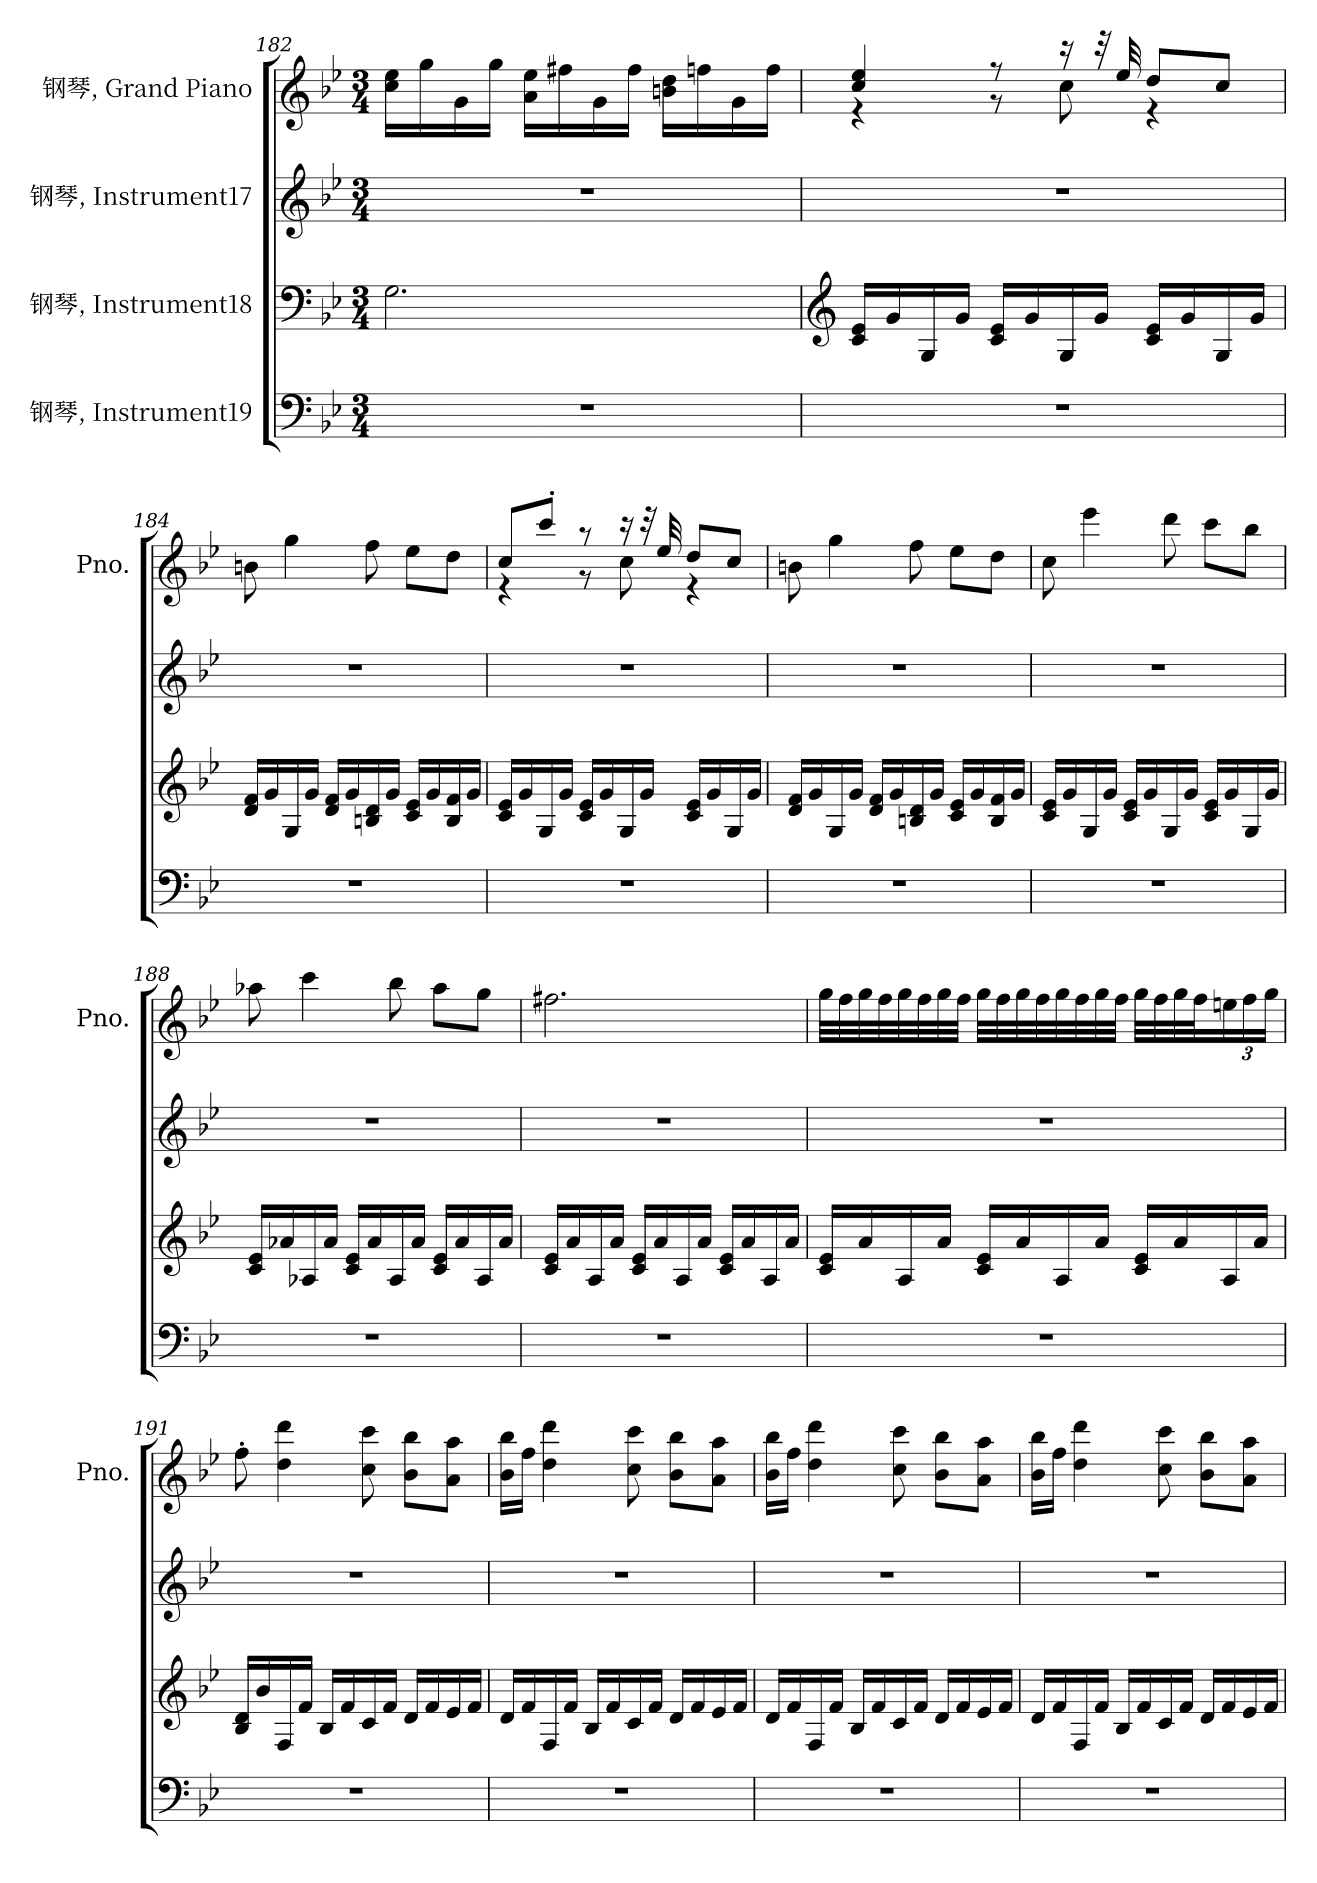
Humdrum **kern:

**kern	**kern	**kern	**kern
*part4	*part3	*part2	*part1
*staff4	*staff3	*staff2	*staff1
*I"钢琴, Instrument19	*I"钢琴, Instrument18	*I"钢琴, Instrument17	*I"钢琴, Grand Piano
*	*	*	*I'Pno.
*clefF4	*clefF4	*clefG2	*clefG2
*k[b-e-]	*k[b-e-]	*k[b-e-]	*k[b-e-]
*M3/4	*M3/4	*M3/4	*M3/4
=182	=182	=182	=182
2.r	2.G\	2.r	16cc\ 16ee-\LL
.	.	.	16gg\
.	.	.	16g\
.	.	.	16gg\JJ
.	.	.	16a\ 16ee-\LL
.	.	.	16ff#X\
.	.	.	16g\
.	.	.	16ff#\JJ
.	.	.	16bn\ 16dd\LL
.	.	.	16ffn\
.	.	.	16g\
.	.	.	16ff\JJ
!!LO:PB:g=z
=183	=183	=183	=183
*	*clefG2	*	*
*	*	*	*^
2.r	16c/ 16e-/LL	2.r	4cc/ 4ee-/	4r
.	16g/	.	.	.
.	16G/	.	.	.
.	16g/JJ	.	.	.
.	16c/ 16e-/LL	.	8r	8r
.	16g/	.	.	.
.	16G/	.	16r	8cc\
.	16g/JJ	.	32r	.
.	.	.	32ee-/	.
.	16c/ 16e-/LL	.	8dd/L	4r
.	16g/	.	.	.
.	16G/	.	8cc/J	.
.	16g/JJ	.	.	.
*	*	*	*v	*v
=184	=184	=184	=184
2.r	16d/ 16f/LL	2.r	8bn\
.	16g/	.	.
.	16G/	.	4gg\
.	16g/JJ	.	.
.	16d/ 16f/LL	.	.
.	16g/	.	.
.	16Bn/ 16d/	.	8ff\
.	16g/JJ	.	.
.	16c/ 16e-/LL	.	8ee-\L
.	16g/	.	.
.	16B/ 16f/	.	8dd\J
.	16g/JJ	.	.
=185	=185	=185	=185
*	*	*	*^
2.r	16c/ 16e-/LL	2.r	8cc/L	4r
.	16g/	.	.	.
.	16G/	.	8ccc'/J	.
.	16g/JJ	.	.	.
.	16c/ 16e-/LL	.	8r	8r
.	16g/	.	.	.
.	16G/	.	16r	8cc\
.	16g/JJ	.	32r	.
.	.	.	32ee-/	.
.	16c/ 16e-/LL	.	8dd/L	4r
.	16g/	.	.	.
.	16G/	.	8cc/J	.
.	16g/JJ	.	.	.
*	*	*	*v	*v
!!LO:LB:g=z
=186	=186	=186	=186
2.r	16d/ 16f/LL	2.r	8bn\
.	16g/	.	.
.	16G/	.	4gg\
.	16g/JJ	.	.
.	16d/ 16f/LL	.	.
.	16g/	.	.
.	16Bn/ 16d/	.	8ff\
.	16g/JJ	.	.
.	16c/ 16e-/LL	.	8ee-\L
.	16g/	.	.
.	16B/ 16f/	.	8dd\J
.	16g/JJ	.	.
=187	=187	=187	=187
2.r	16c/ 16e-/LL	2.r	8cc\
.	16g/	.	.
.	16G/	.	4eee-\
.	16g/JJ	.	.
.	16c/ 16e-/LL	.	.
.	16g/	.	.
.	16G/	.	8ddd\
.	16g/JJ	.	.
.	16c/ 16e-/LL	.	8ccc\L
.	16g/	.	.
.	16G/	.	8bb-\J
.	16g/JJ	.	.
=188	=188	=188	=188
2.r	16c/ 16e-/LL	2.r	8aa-X\
.	16a-X/	.	.
.	16A-X/	.	4ccc\
.	16a-/JJ	.	.
.	16c/ 16e-/LL	.	.
.	16a-/	.	.
.	16A-/	.	8bb-\
.	16a-/JJ	.	.
.	16c/ 16e-/LL	.	8aa-\L
.	16a-/	.	.
.	16A-/	.	8gg\J
.	16a-/JJ	.	.
!!LO:LB:g=z
=189	=189	=189	=189
2.r	16c/ 16e-/LL	2.r	2.ff#X\
.	16a/	.	.
.	16A/	.	.
.	16a/JJ	.	.
.	16c/ 16e-/LL	.	.
.	16a/	.	.
.	16A/	.	.
.	16a/JJ	.	.
.	16c/ 16e-/LL	.	.
.	16a/	.	.
.	16A/	.	.
.	16a/JJ	.	.
=190	=190	=190	=190
2.r	16c/ 16e-/LL	2.r	32gg\LLL
.	.	.	32ff\
.	16a/	.	32gg\
.	.	.	32ff\
.	16A/	.	32gg\
.	.	.	32ff\
.	16a/JJ	.	32gg\
.	.	.	32ff\JJJ
.	16c/ 16e-/LL	.	32gg\LLL
.	.	.	32ff\
.	16a/	.	32gg\
.	.	.	32ff\
.	16A/	.	32gg\
.	.	.	32ff\
.	16a/JJ	.	32gg\
.	.	.	32ff\JJJ
.	16c/ 16e-/LL	.	32gg\LLL
.	.	.	32ff\
.	16a/	.	32gg\
.	.	.	32ff\J
*	*	*	*Xbrackettup
.	16A/	.	24een\
.	.	.	24ff\
.	16a/JJ	.	.
.	.	.	24gg\JJ
!!LO:PB:g=z
=191	=191	=191	=191
2.r	16B-/ 16d/LL	2.r	8ff'\
.	16b-/	.	.
.	16F/	.	4dd\ 4ddd\
.	16f/JJ	.	.
.	16B-/LL	.	.
.	16f/	.	.
.	16c/	.	8cc\ 8ccc\
.	16f/JJ	.	.
.	16d/LL	.	8b-\ 8bb-\L
.	16f/	.	.
.	16e-/	.	8a\ 8aa\J
.	16f/JJ	.	.
=192	=192	=192	=192
2.r	16d/LL	2.r	16b-\ 16bb-\LL
.	16f/	.	16ff\JJ
.	16F/	.	4dd\ 4ddd\
.	16f/JJ	.	.
.	16B-/LL	.	.
.	16f/	.	.
.	16c/	.	8cc\ 8ccc\
.	16f/JJ	.	.
.	16d/LL	.	8b-\ 8bb-\L
.	16f/	.	.
.	16e-/	.	8a\ 8aa\J
.	16f/JJ	.	.
=193	=193	=193	=193
2.r	16d/LL	2.r	16b-\ 16bb-\LL
.	16f/	.	16ff\JJ
.	16F/	.	4dd\ 4ddd\
.	16f/JJ	.	.
.	16B-/LL	.	.
.	16f/	.	.
.	16c/	.	8cc\ 8ccc\
.	16f/JJ	.	.
.	16d/LL	.	8b-\ 8bb-\L
.	16f/	.	.
.	16e-/	.	8a\ 8aa\J
.	16f/JJ	.	.
!!LO:LB:g=z
=194	=194	=194	=194
2.r	16d/LL	2.r	16b-\ 16bb-\LL
.	16f/	.	16ff\JJ
.	16F/	.	4dd\ 4ddd\
.	16f/JJ	.	.
.	16B-/LL	.	.
.	16f/	.	.
.	16c/	.	8cc\ 8ccc\
.	16f/JJ	.	.
.	16d/LL	.	8b-\ 8bb-\L
.	16f/	.	.
.	16e-/	.	8a\ 8aa\J
.	16f/JJ	.	.
=	=	=	=
*-	*-	*-	*-
